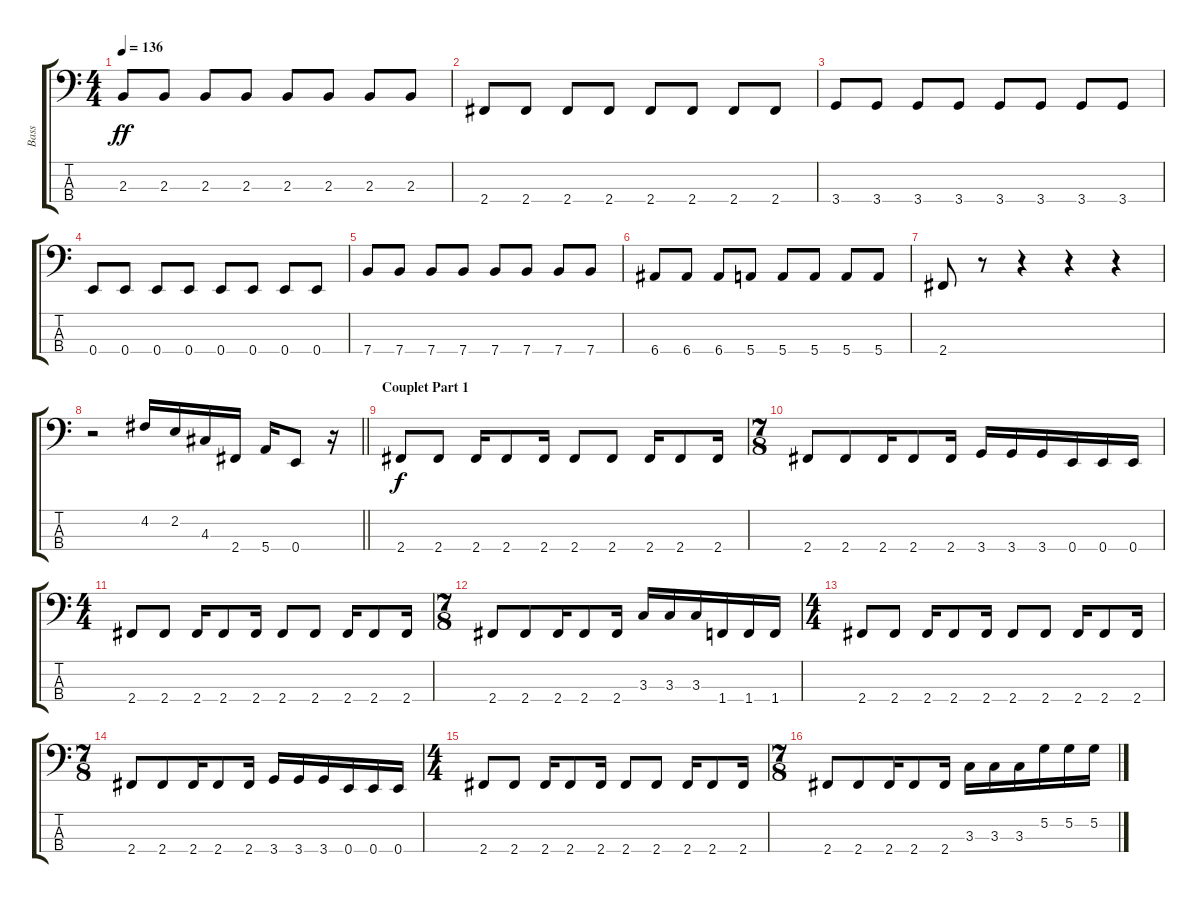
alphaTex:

\track ("Bass" "Bass") {instrument electricbasspick}
\staff {score tabs}
\tuning (G2 D2 A1 E1) {hide}
\ts (4 4)
\tempo 136
\clef f4
\ks c
2.3.8{dy ff} 2.3.8 2.3.8 2.3.8 2.3.8 2.3.8 2.3.8 2.3.8 |
2.4.8 2.4.8 2.4.8 2.4.8 2.4.8 2.4.8 2.4.8 2.4.8 |
3.4.8 3.4.8 3.4.8 3.4.8 3.4.8 3.4.8 3.4.8 3.4.8 |
0.4.8 0.4.8 0.4.8 0.4.8 0.4.8 0.4.8 0.4.8 0.4.8 |
7.4.8 7.4.8 7.4.8 7.4.8 7.4.8 7.4.8 7.4.8 7.4.8 |
6.4.8 6.4.8 6.4.8 5.4.8 5.4.8 5.4.8 5.4.8 5.4.8 |
2.4.8 r.8 r.4 r.4 r.4 |
\barLineRight lightlight
r.2 4.2.16 2.2.16 4.3.16 2.4.16 5.4.16 0.4.8 r.16 |
\section ("" "Couplet Part 1")
2.4.8{dy f} 2.4.8 2.4.16 2.4.8 2.4.16 2.4.8 2.4.8 2.4.16 2.4.8 2.4.16 |
\ts (7 8)
2.4.8 2.4.8 2.4.16 2.4.8 2.4.16 3.4.16 3.4.16 3.4.16 0.4.16 0.4.16 0.4.16 |
\ts (4 4)
2.4.8 2.4.8 2.4.16 2.4.8 2.4.16 2.4.8 2.4.8 2.4.16 2.4.8 2.4.16 |
\ts (7 8)
2.4.8 2.4.8 2.4.16 2.4.8 2.4.16 3.3.16 3.3.16 3.3.16 1.4.16 1.4.16 1.4.16 |
\ts (4 4)
2.4.8 2.4.8 2.4.16 2.4.8 2.4.16 2.4.8 2.4.8 2.4.16 2.4.8 2.4.16 |
\ts (7 8)
2.4.8 2.4.8 2.4.16 2.4.8 2.4.16 3.4.16 3.4.16 3.4.16 0.4.16 0.4.16 0.4.16 |
\ts (4 4)
2.4.8 2.4.8 2.4.16 2.4.8 2.4.16 2.4.8 2.4.8 2.4.16 2.4.8 2.4.16 |
\ts (7 8)
2.4.8 2.4.8 2.4.16 2.4.8 2.4.16 3.3.16 3.3.16 3.3.16 5.2.16 5.2.16 5.2.16
